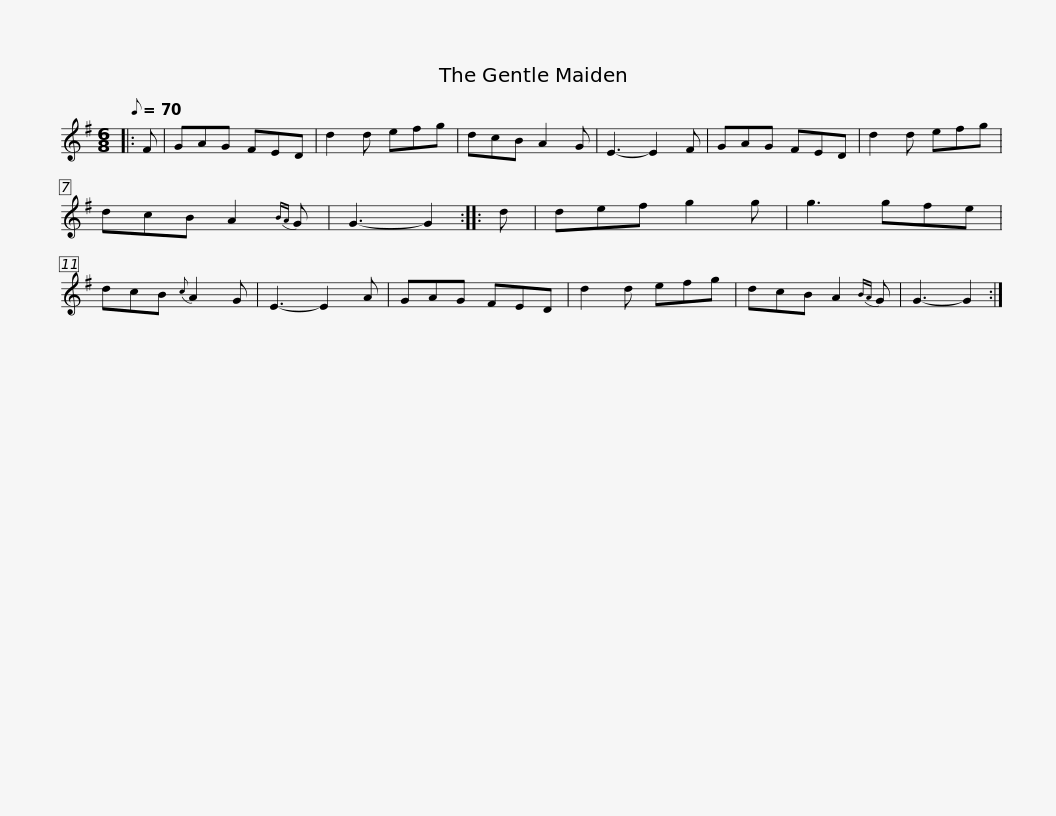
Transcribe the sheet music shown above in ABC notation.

X:1
L:1/8
Q:1/8=70
M:6/8
I:linebreak $
K:G
V:1 treble
V:1
|: F | GAG FED | d2 d efg | dcB A2 G | E3- E2 F | %5
 GAG FED | d2 d efg | dcB A2{BA} G |$ G3- G2 :: d | %10
 def g2 g | g3 gfe | dcB{c} A2 G | E3- E2 A | GAG FED | %15
 d2 d efg | dcB A2{BA} G |$ G3- G2 :| %18
